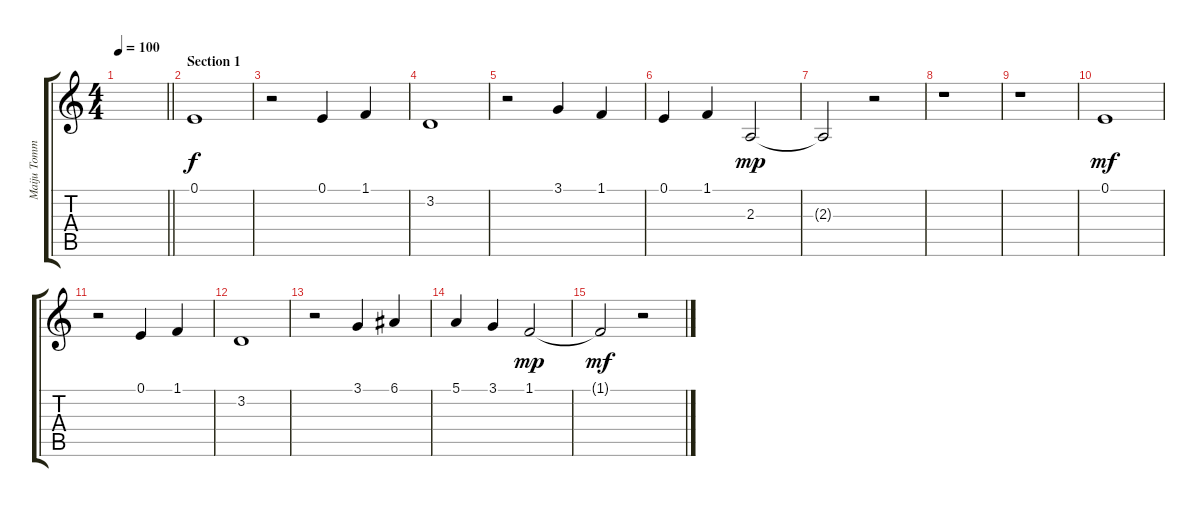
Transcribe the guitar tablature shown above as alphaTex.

\track ("Maiju Tommila (female vocal)" "Maiju Tomm") {instrument choiraahs}
\staff {score tabs}
\tuning (E4 B3 G3 D3 A2 E2) {hide}
\ts (4 4)
\tempo 100
\clef g2
\barLineRight lightlight
\ks c
|
\section ("" "Section 1")
\ks aminor
0.1.1 |
r.2 0.1.4 1.1.4 |
3.2.1 |
r.2 3.1.4 1.1.4 |
0.1.4 1.1.4 2.3.2{dy mp} |
2.3{t}.2 r.2 |
r.1 |
r.1 |
0.1.1{dy mf} |
r.2 0.1.4 1.1.4 |
3.2.1 |
r.2 3.1.4 6.1.4 |
5.1.4 3.1.4 1.1.2{dy mp} |
1.1{t}.2{dy mf} r.2
